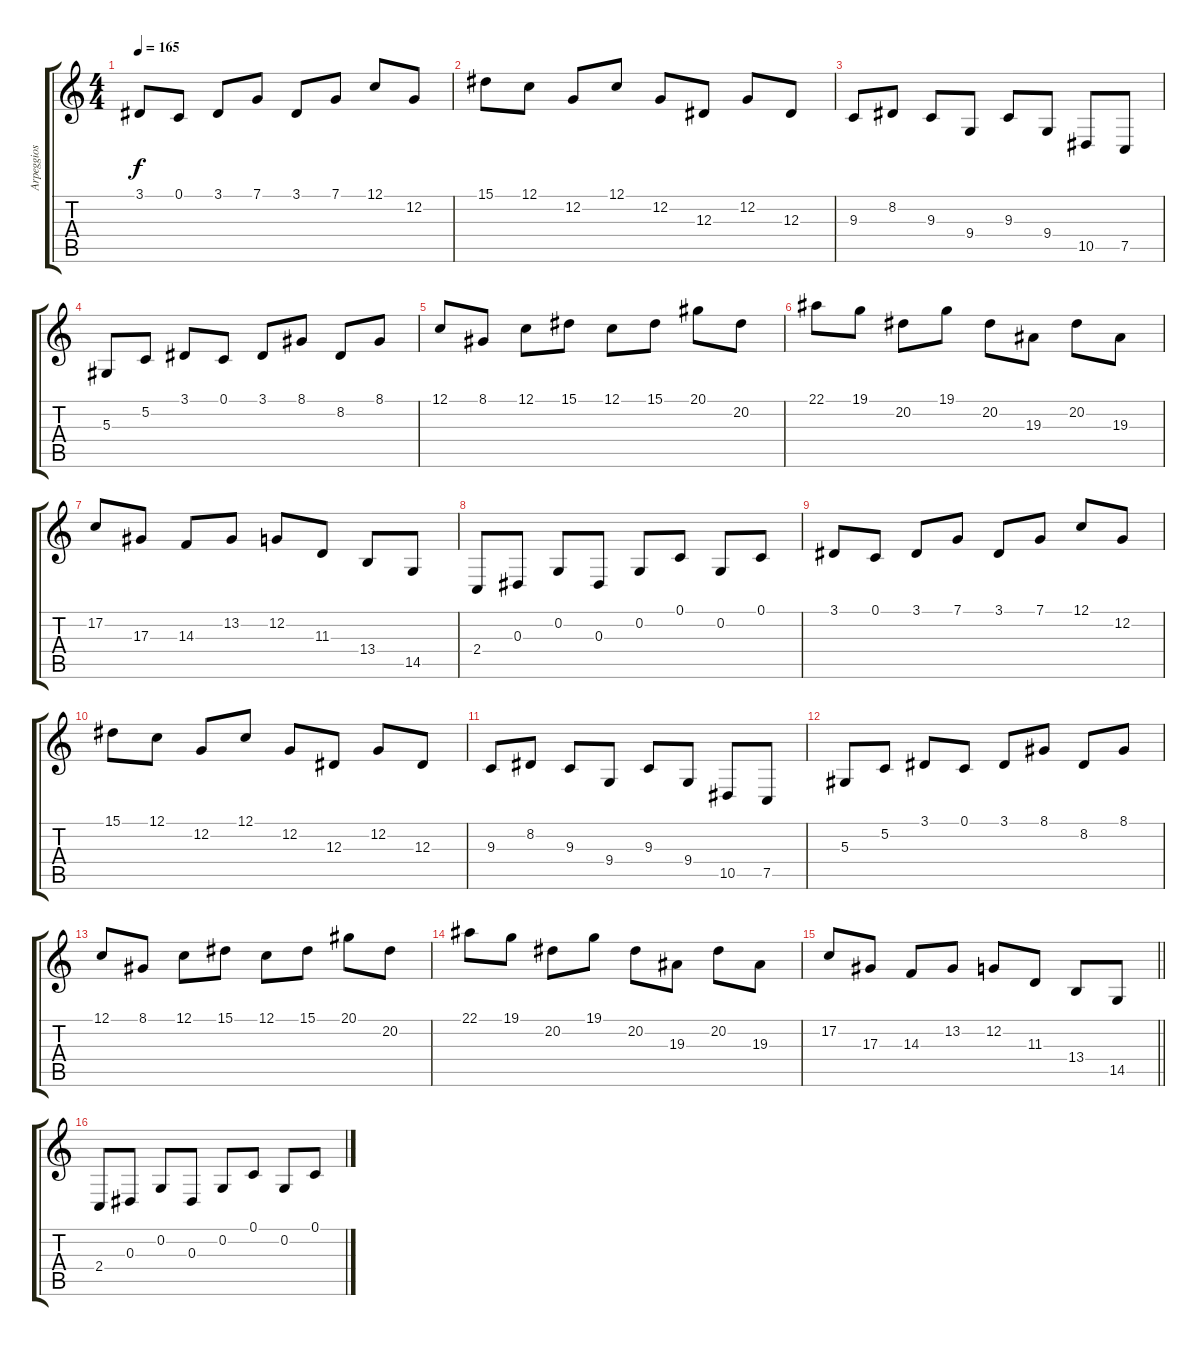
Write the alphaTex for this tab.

\track ("Arpeggios" "Arpeggios") {instrument koto}
\staff {score tabs}
\tuning (C4 G3 Eb3 Bb2 F2 C2) {hide}
\ts (4 4)
\tempo 165
\clef g2
\ks c
3.1.8{dy f} 0.1.8 3.1.8 7.1.8 3.1.8 7.1.8 12.1.8 12.2.8 |
15.1.8 12.1.8 12.2.8 12.1.8 12.2.8 12.3.8 12.2.8 12.3.8 |
9.3.8 8.2.8 9.3.8 9.4.8 9.3.8 9.4.8 10.5.8 7.5.8 |
5.3.8 5.2.8 3.1.8 0.1.8 3.1.8 8.1.8 8.2.8 8.1.8 |
12.1.8 8.1.8 12.1.8 15.1.8 12.1.8 15.1.8 20.1.8 20.2.8 |
22.1.8 19.1.8 20.2.8 19.1.8 20.2.8 19.3.8 20.2.8 19.3.8 |
17.2.8 17.3.8 14.3.8 13.2.8 12.2.8 11.3.8 13.4.8 14.5.8 |
2.4.8 0.3.8 0.2.8 0.3.8 0.2.8 0.1.8 0.2.8 0.1.8 |
3.1.8 0.1.8 3.1.8 7.1.8 3.1.8 7.1.8 12.1.8 12.2.8 |
15.1.8 12.1.8 12.2.8 12.1.8 12.2.8 12.3.8 12.2.8 12.3.8 |
9.3.8 8.2.8 9.3.8 9.4.8 9.3.8 9.4.8 10.5.8 7.5.8 |
5.3.8 5.2.8 3.1.8 0.1.8 3.1.8 8.1.8 8.2.8 8.1.8 |
12.1.8 8.1.8 12.1.8 15.1.8 12.1.8 15.1.8 20.1.8 20.2.8 |
22.1.8 19.1.8 20.2.8 19.1.8 20.2.8 19.3.8 20.2.8 19.3.8 |
\barLineRight lightlight
17.2.8 17.3.8 14.3.8 13.2.8 12.2.8 11.3.8 13.4.8 14.5.8 |
2.4.8 0.3.8 0.2.8 0.3.8 0.2.8 0.1.8 0.2.8 0.1.8
